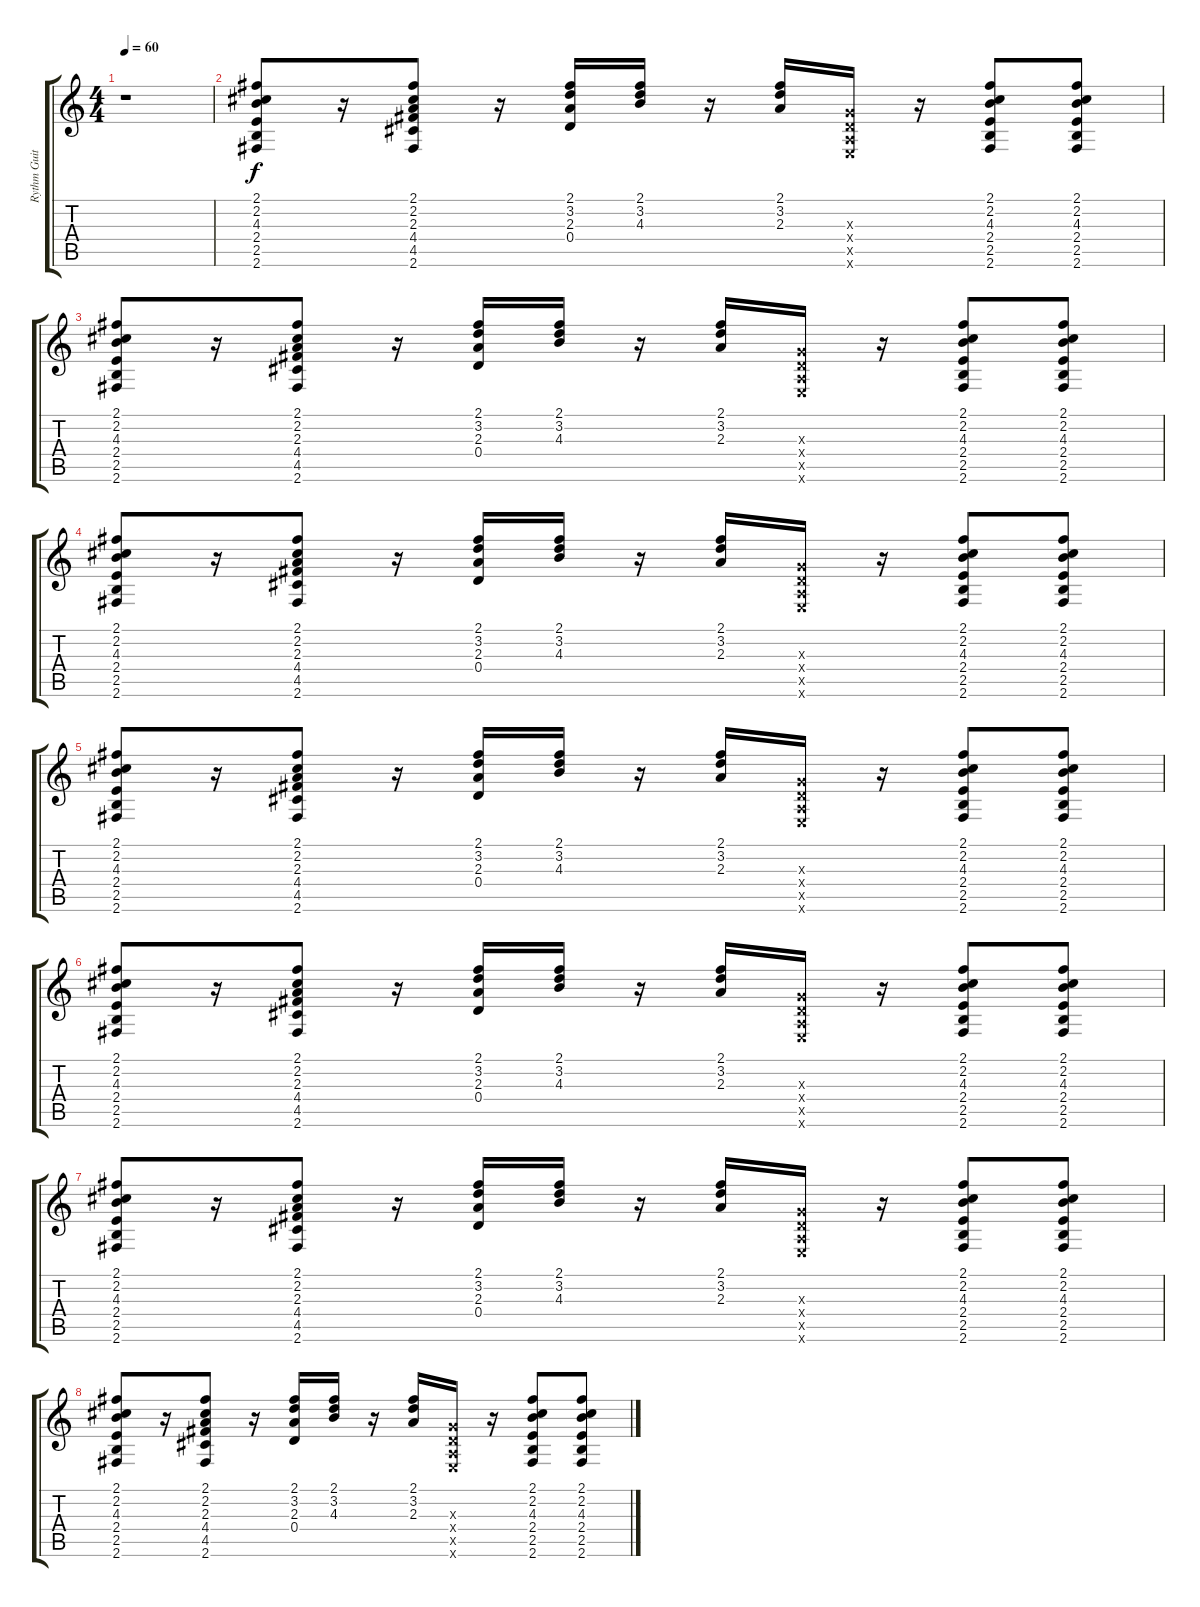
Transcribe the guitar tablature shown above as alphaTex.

\track ("Rythm Guitar" "Rythm Guit") {instrument electricguitarjazz}
\staff {score tabs}
\tuning (E4 B3 G3 D3 A2 E2) {hide}
\ts (4 4)
\tempo 60
\clef g2
\ks c
r.1{dy f} |
(2.1 2.2 4.3 2.4 2.5 2.6).8 r.16 (2.1 2.2 2.3 4.4 4.5 2.6).8 r.16 (2.1 3.2 2.3 0.4).16 (2.1 3.2 4.3).16 r.16 (2.1 3.2 2.3).16 (0.3{x} 0.4{x} 0.5{x} 0.6{x}).16 r.16 (2.1 2.2 4.3 2.4 2.5 2.6).8 (2.1 2.2 4.3 2.4 2.5 2.6).8 |
(2.1 2.2 4.3 2.4 2.5 2.6).8 r.16 (2.1 2.2 2.3 4.4 4.5 2.6).8 r.16 (2.1 3.2 2.3 0.4).16 (2.1 3.2 4.3).16 r.16 (2.1 3.2 2.3).16 (0.3{x} 0.4{x} 0.5{x} 0.6{x}).16 r.16 (2.1 2.2 4.3 2.4 2.5 2.6).8 (2.1 2.2 4.3 2.4 2.5 2.6).8 |
(2.1 2.2 4.3 2.4 2.5 2.6).8 r.16 (2.1 2.2 2.3 4.4 4.5 2.6).8 r.16 (2.1 3.2 2.3 0.4).16 (2.1 3.2 4.3).16 r.16 (2.1 3.2 2.3).16 (0.3{x} 0.4{x} 0.5{x} 0.6{x}).16 r.16 (2.1 2.2 4.3 2.4 2.5 2.6).8 (2.1 2.2 4.3 2.4 2.5 2.6).8 |
(2.1 2.2 4.3 2.4 2.5 2.6).8 r.16 (2.1 2.2 2.3 4.4 4.5 2.6).8 r.16 (2.1 3.2 2.3 0.4).16 (2.1 3.2 4.3).16 r.16 (2.1 3.2 2.3).16 (0.3{x} 0.4{x} 0.5{x} 0.6{x}).16 r.16 (2.1 2.2 4.3 2.4 2.5 2.6).8 (2.1 2.2 4.3 2.4 2.5 2.6).8 |
(2.1 2.2 4.3 2.4 2.5 2.6).8 r.16 (2.1 2.2 2.3 4.4 4.5 2.6).8 r.16 (2.1 3.2 2.3 0.4).16 (2.1 3.2 4.3).16 r.16 (2.1 3.2 2.3).16 (0.3{x} 0.4{x} 0.5{x} 0.6{x}).16 r.16 (2.1 2.2 4.3 2.4 2.5 2.6).8 (2.1 2.2 4.3 2.4 2.5 2.6).8 |
(2.1 2.2 4.3 2.4 2.5 2.6).8 r.16 (2.1 2.2 2.3 4.4 4.5 2.6).8 r.16 (2.1 3.2 2.3 0.4).16 (2.1 3.2 4.3).16 r.16 (2.1 3.2 2.3).16 (0.3{x} 0.4{x} 0.5{x} 0.6{x}).16 r.16 (2.1 2.2 4.3 2.4 2.5 2.6).8 (2.1 2.2 4.3 2.4 2.5 2.6).8 |
(2.1 2.2 4.3 2.4 2.5 2.6).8 r.16 (2.1 2.2 2.3 4.4 4.5 2.6).8 r.16 (2.1 3.2 2.3 0.4).16 (2.1 3.2 4.3).16 r.16 (2.1 3.2 2.3).16 (0.3{x} 0.4{x} 0.5{x} 0.6{x}).16 r.16 (2.1 2.2 4.3 2.4 2.5 2.6).8 (2.1 2.2 4.3 2.4 2.5 2.6).8
